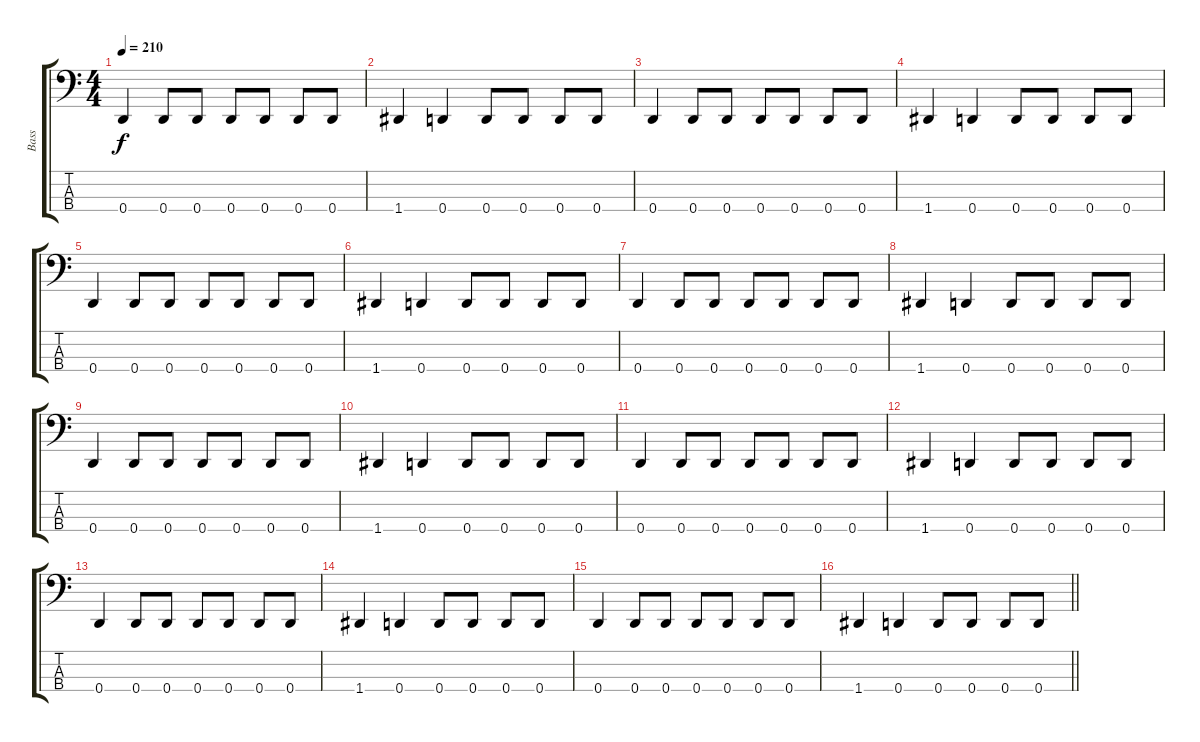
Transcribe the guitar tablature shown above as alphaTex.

\track ("Bass" "Bass") {instrument electricbassfinger}
\staff {score tabs}
\tuning (G2 D2 A1 D1) {hide}
\ts (4 4)
\tempo 210
\clef f4
\ks c
0.4.4{dy f} 0.4.8 0.4.8 0.4.8 0.4.8 0.4.8 0.4.8 |
1.4.4 0.4.4 0.4.8 0.4.8 0.4.8 0.4.8 |
0.4.4 0.4.8 0.4.8 0.4.8 0.4.8 0.4.8 0.4.8 |
1.4.4 0.4.4 0.4.8 0.4.8 0.4.8 0.4.8 |
0.4.4 0.4.8 0.4.8 0.4.8 0.4.8 0.4.8 0.4.8 |
1.4.4 0.4.4 0.4.8 0.4.8 0.4.8 0.4.8 |
0.4.4 0.4.8 0.4.8 0.4.8 0.4.8 0.4.8 0.4.8 |
1.4.4 0.4.4 0.4.8 0.4.8 0.4.8 0.4.8 |
0.4.4 0.4.8 0.4.8 0.4.8 0.4.8 0.4.8 0.4.8 |
1.4.4 0.4.4 0.4.8 0.4.8 0.4.8 0.4.8 |
0.4.4 0.4.8 0.4.8 0.4.8 0.4.8 0.4.8 0.4.8 |
1.4.4 0.4.4 0.4.8 0.4.8 0.4.8 0.4.8 |
0.4.4 0.4.8 0.4.8 0.4.8 0.4.8 0.4.8 0.4.8 |
1.4.4 0.4.4 0.4.8 0.4.8 0.4.8 0.4.8 |
0.4.4 0.4.8 0.4.8 0.4.8 0.4.8 0.4.8 0.4.8 |
\barLineRight lightlight
1.4.4 0.4.4 0.4.8 0.4.8 0.4.8 0.4.8
